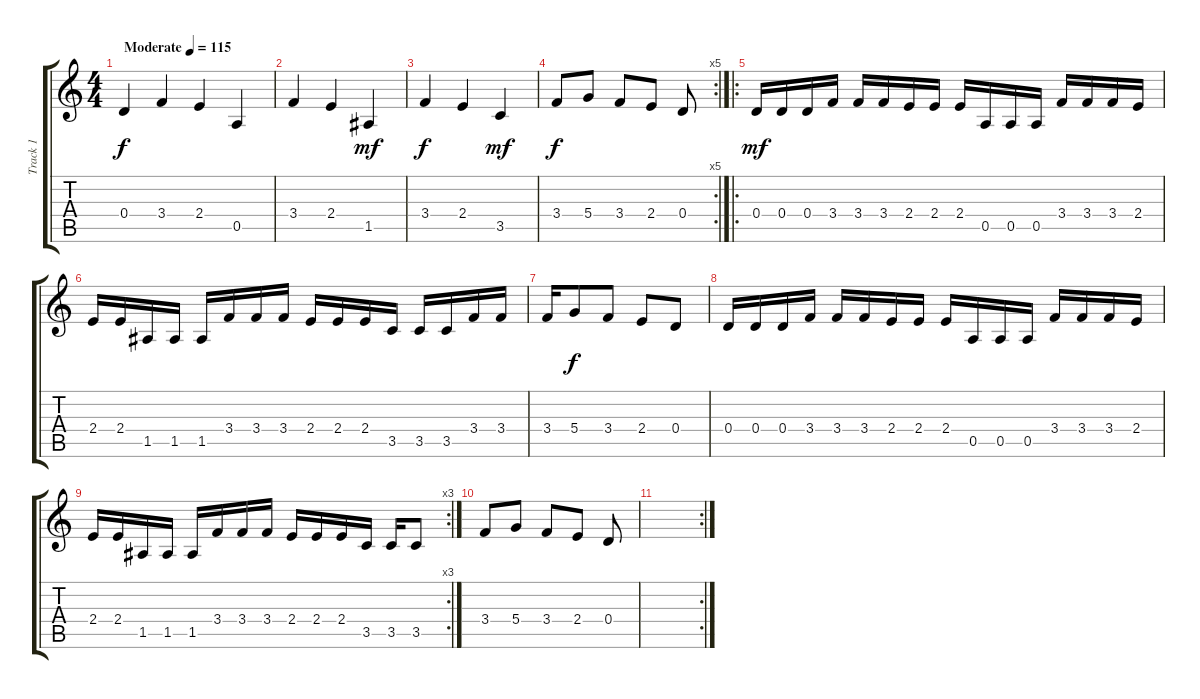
\track ("Track 1" "Track 1") {instrument distortionguitar}
\staff {score tabs}
\tuning (E4 B3 G3 D3 A2 E2) {hide}
\ts (4 4)
\tempo (115 "Moderate")
\clef g2
\ks c
0.4.4{dy f instrument distortionguitar} 3.4.4 2.4.4 0.5.4 |
3.4.4 2.4.4 1.5.4{dy mf} |
3.4.4{dy f} 2.4.4 3.5.4{dy mf} |
\rc 5
3.4.8{dy f} 5.4.8 3.4.8 2.4.8 0.4.8 |
\ro
0.4.16{dy mf} 0.4.16 0.4.16 3.4.16 3.4.16 3.4.16 2.4.16 2.4.16 2.4.16 0.5.16 0.5.16 0.5.16 3.4.16 3.4.16 3.4.16 2.4.16 |
2.4.16 2.4.16 1.5.16 1.5.16 1.5.16 3.4.16 3.4.16 3.4.16 2.4.16 2.4.16 2.4.16 3.5.16 3.5.16 3.5.16 3.4.16 3.4.16 |
3.4.16 5.4.8{dy f} 3.4.8 2.4.8 0.4.8 |
0.4.16 0.4.16 0.4.16 3.4.16 3.4.16 3.4.16 2.4.16 2.4.16 2.4.16 0.5.16 0.5.16 0.5.16 3.4.16 3.4.16 3.4.16 2.4.16 |
\rc 3
2.4.16 2.4.16 1.5.16 1.5.16 1.5.16 3.4.16 3.4.16 3.4.16 2.4.16 2.4.16 2.4.16 3.5.16 3.5.16 3.5.8 |
3.4.8 5.4.8 3.4.8 2.4.8 0.4.8 |
\rc 2
